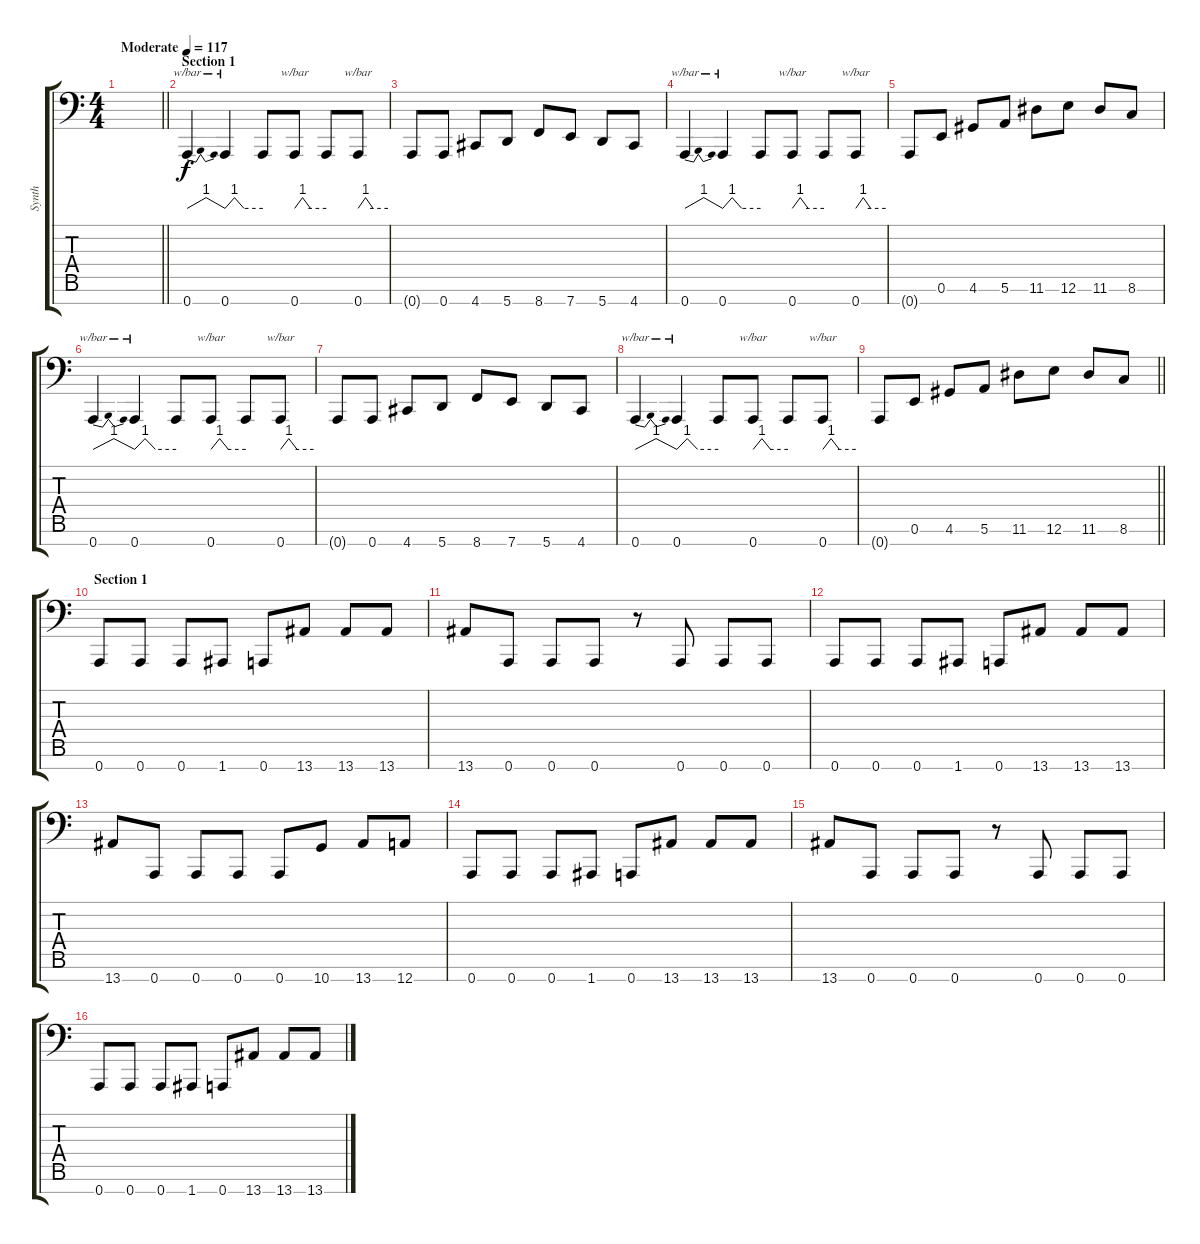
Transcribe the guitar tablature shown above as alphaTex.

\track ("Synth" "Synth") {instrument electricbasspick}
\staff {score tabs}
\tuning (E3 B2 G2 D2 A1 E1 A0) {hide}
\ts (4 4)
\tempo (117 "Moderate")
\clef f4
\barLineRight lightlight
\ks c
|
\section ("" "Section 1")
0.7.4{tbe (dip default 0 0 30 4 60 0)} 0.7.4{tbe (custom default 0 0 15 4 30 0 60 0)} 0.7{t}.8 0.7.8{tbe (custom default 0 0 15 4 30 0 60 0)} 0.7{t}.8 0.7.8{tbe (custom default 0 0 15 4 30 0 60 0)} |
0.7{t}.8 0.7.8 4.7.8 5.7.8 8.7.8 7.7.8 5.7.8 4.7.8 |
0.7.4{tbe (dip default 0 0 30 4 60 0)} 0.7.4{tbe (custom default 0 0 15 4 30 0 60 0)} 0.7{t}.8 0.7.8{tbe (custom default 0 0 15 4 30 0 60 0)} 0.7{t}.8 0.7.8{tbe (custom default 0 0 15 4 30 0 60 0)} |
0.7{t}.8 0.6.8 4.6.8 5.6.8 11.6.8 12.6.8 11.6.8 8.6.8 |
0.7.4{tbe (dip default 0 0 30 4 60 0)} 0.7.4{tbe (custom default 0 0 15 4 30 0 60 0)} 0.7{t}.8 0.7.8{tbe (custom default 0 0 15 4 30 0 60 0)} 0.7{t}.8 0.7.8{tbe (custom default 0 0 15 4 30 0 60 0)} |
0.7{t}.8 0.7.8 4.7.8 5.7.8 8.7.8 7.7.8 5.7.8 4.7.8 |
0.7.4{tbe (dip default 0 0 30 4 60 0)} 0.7.4{tbe (custom default 0 0 15 4 30 0 60 0)} 0.7{t}.8 0.7.8{tbe (custom default 0 0 15 4 30 0 60 0)} 0.7{t}.8 0.7.8{tbe (custom default 0 0 15 4 30 0 60 0)} |
\barLineRight lightlight
0.7{t}.8 0.6.8 4.6.8 5.6.8 11.6.8 12.6.8 11.6.8 8.6.8 |
\section ("" "Section 1")
0.7.8 0.7.8 0.7.8 1.7.8 0.7.8 13.7.8 13.7.8 13.7.8 |
13.7.8 0.7.8 0.7.8 0.7.8 r.8 0.7.8 0.7.8 0.7.8 |
0.7.8 0.7.8 0.7.8 1.7.8 0.7.8 13.7.8 13.7.8 13.7.8 |
13.7.8 0.7.8 0.7.8 0.7.8 0.7.8 10.7.8 13.7.8 12.7.8 |
0.7.8 0.7.8 0.7.8 1.7.8 0.7.8 13.7.8 13.7.8 13.7.8 |
13.7.8 0.7.8 0.7.8 0.7.8 r.8 0.7.8 0.7.8 0.7.8 |
0.7.8 0.7.8 0.7.8 1.7.8 0.7.8 13.7.8 13.7.8 13.7.8
